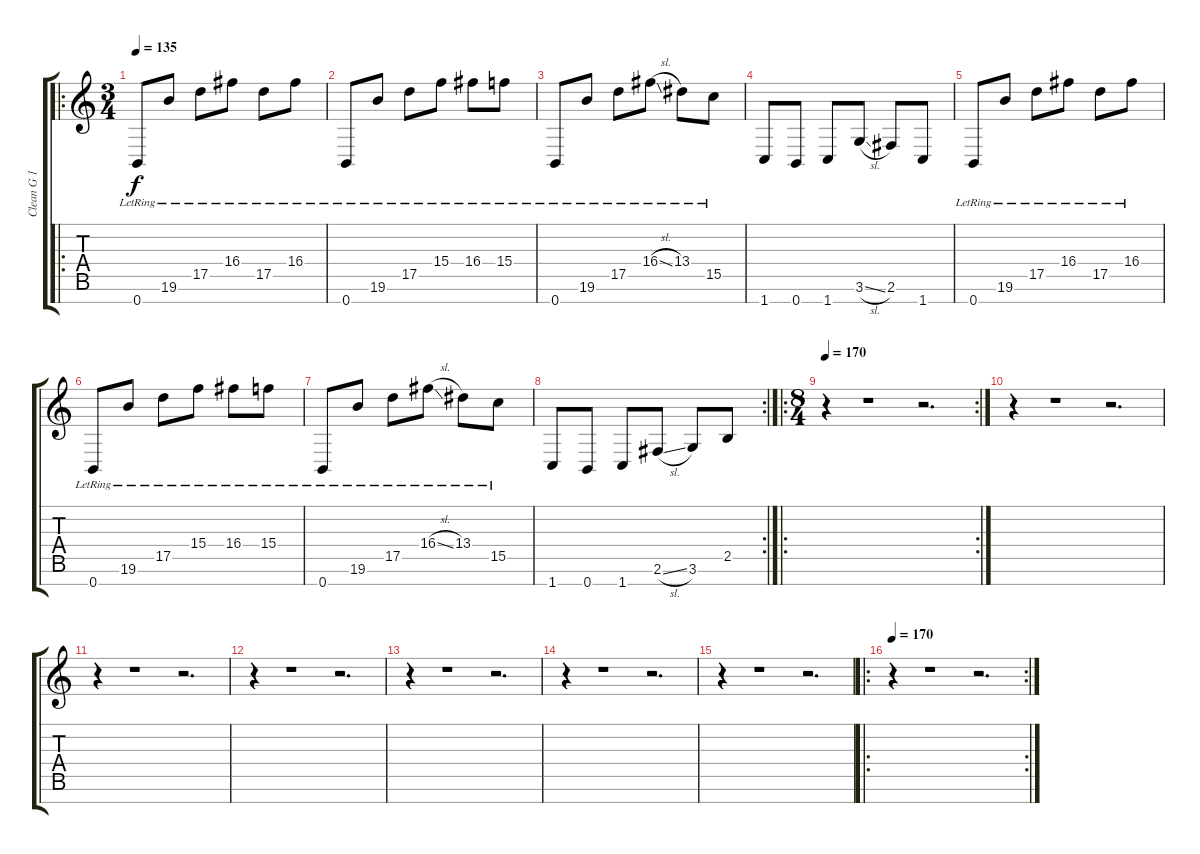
\track ("Clean G 1" "Clean G 1") {instrument acousticguitarsteel}
\staff {score tabs}
\tuning (E4 B3 G3 D3 A2 E2 B1) {hide}
\ro
\ts (3 4)
\tempo 135
\clef g2
\ks c
0.7{lr}.8{dy f} 19.6{lr}.8 17.5{lr}.8 16.4{lr}.8 17.5{lr}.8 16.4{lr}.8 |
0.7{lr}.8 19.6{lr}.8 17.5{lr}.8 15.4{lr}.8 16.4{lr}.8 15.4{lr}.8 |
0.7{lr}.8 19.6{lr}.8 17.5{lr}.8 16.4{sl lr}.8 13.4{lr}.8 15.5{lr}.8 |
1.7.8 0.7.8 1.7.8 3.6{sl}.8 2.6.8 1.7.8 |
0.7{lr}.8 19.6{lr}.8 17.5{lr}.8 16.4{lr}.8 17.5{lr}.8 16.4{lr}.8 |
0.7{lr}.8 19.6{lr}.8 17.5{lr}.8 15.4{lr}.8 16.4{lr}.8 15.4{lr}.8 |
0.7{lr}.8 19.6{lr}.8 17.5{lr}.8 16.4{sl lr}.8 13.4{lr}.8 15.5{lr}.8 |
\rc 2
1.7.8 0.7.8 1.7.8 2.6{sl}.8 3.6.8 2.5.8 |
\ro
\rc 2
\ts (8 4)
\tempo 170
r.4 r.1 r.2{d} |
r.4 r.1 r.2{d} |
r.4 r.1 r.2{d} |
r.4 r.1 r.2{d} |
r.4 r.1 r.2{d} |
r.4 r.1 r.2{d} |
r.4 r.1 r.2{d} |
\ro
\rc 2
\tempo 170
r.4 r.1 r.2{d}
